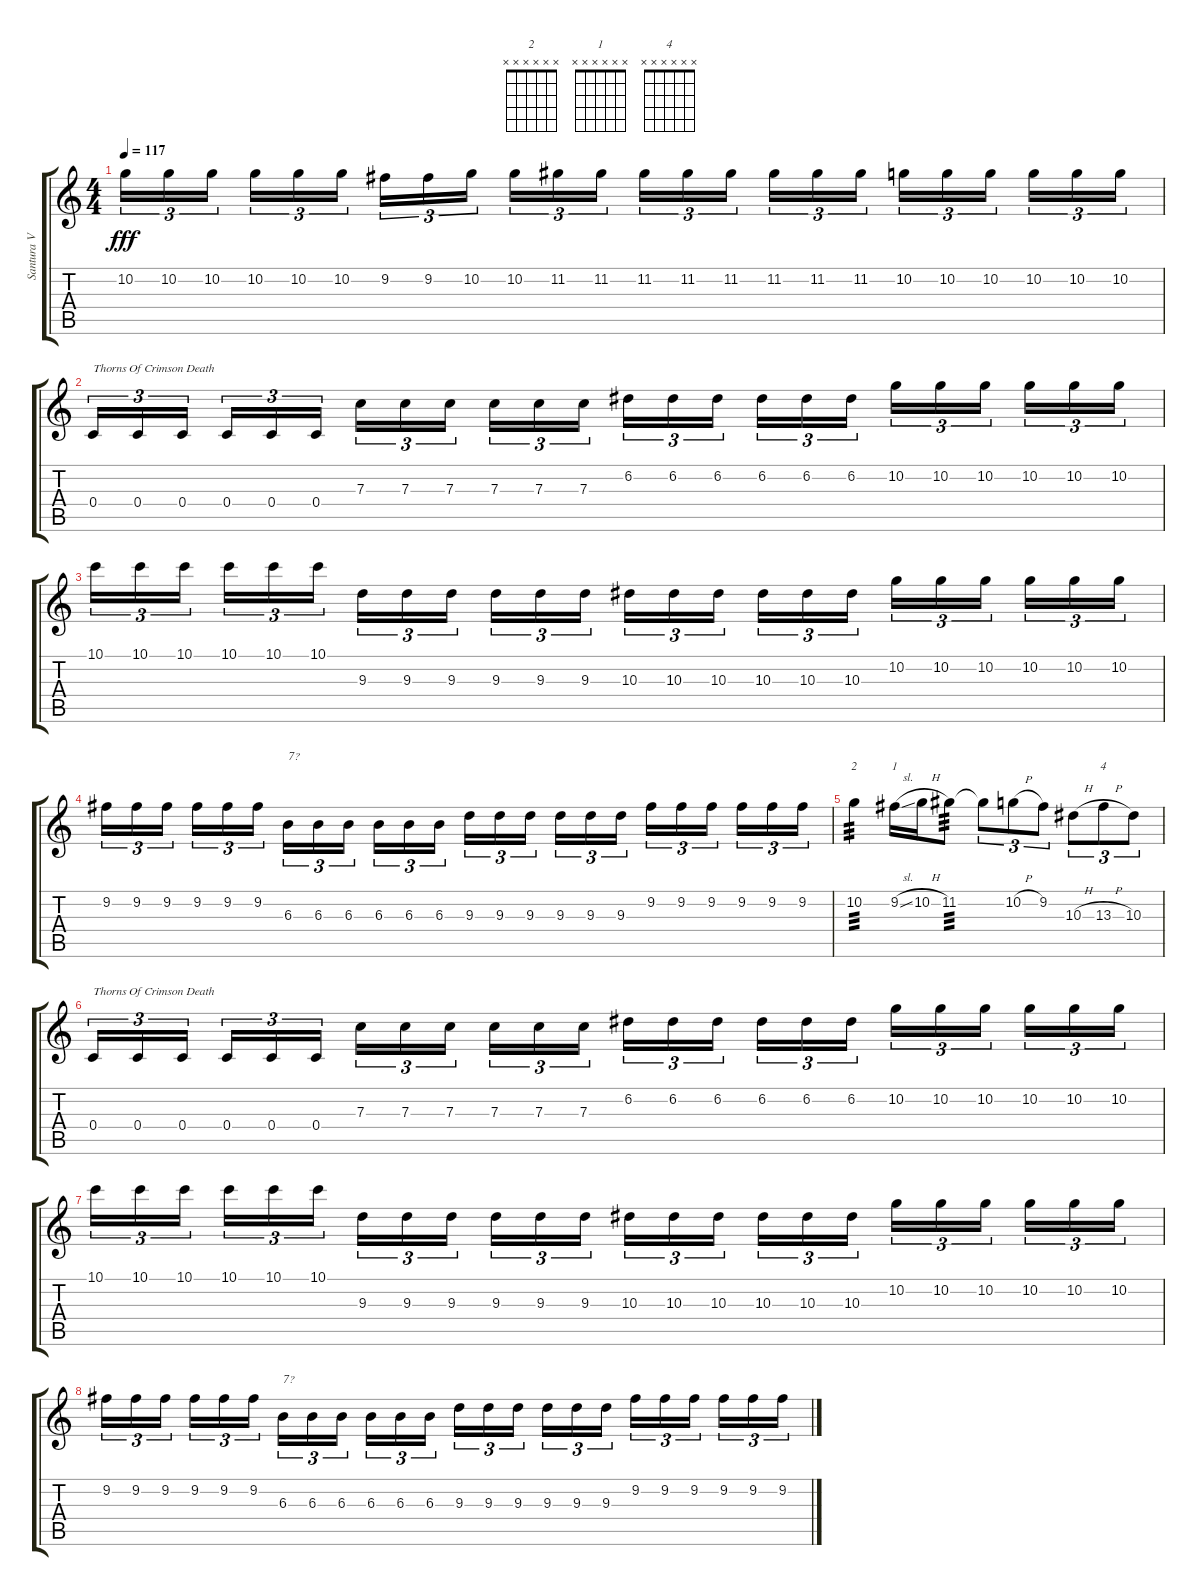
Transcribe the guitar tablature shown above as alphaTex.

\track ("Santura V" "Santura V") {instrument electricguitarjazz}
\staff {score tabs}
\tuning (D4 A3 F3 C3 G2 D2) {hide}
\chord ("2" x x x x x x)
\chord ("1" x x x x x x)
\chord ("4" x x x x x x)
\ts (4 4)
\tempo 117
\clef g2
\ks c
10.2.16{tu (3 2) dy fff} 10.2.16{tu (3 2)} 10.2.16{tu (3 2) beam splitsecondary} 10.2.16{tu (3 2)} 10.2.16{tu (3 2)} 10.2.16{tu (3 2)} 9.2.16{tu (3 2)} 9.2.16{tu (3 2)} 10.2.16{tu (3 2) beam splitsecondary} 10.2.16{tu (3 2)} 11.2.16{tu (3 2)} 11.2.16{tu (3 2)} 11.2.16{tu (3 2)} 11.2.16{tu (3 2)} 11.2.16{tu (3 2) beam splitsecondary} 11.2.16{tu (3 2)} 11.2.16{tu (3 2)} 11.2.16{tu (3 2)} 10.2.16{tu (3 2)} 10.2.16{tu (3 2)} 10.2.16{tu (3 2) beam splitsecondary} 10.2.16{tu (3 2)} 10.2.16{tu (3 2)} 10.2.16{tu (3 2)} |
0.4.16{tu (3 2) txt "Thorns Of Crimson Death"} 0.4.16{tu (3 2)} 0.4.16{tu (3 2) beam splitsecondary} 0.4.16{tu (3 2)} 0.4.16{tu (3 2)} 0.4.16{tu (3 2)} 7.3.16{tu (3 2)} 7.3.16{tu (3 2)} 7.3.16{tu (3 2) beam splitsecondary} 7.3.16{tu (3 2)} 7.3.16{tu (3 2)} 7.3.16{tu (3 2)} 6.2.16{tu (3 2)} 6.2.16{tu (3 2)} 6.2.16{tu (3 2) beam splitsecondary} 6.2.16{tu (3 2)} 6.2.16{tu (3 2)} 6.2.16{tu (3 2)} 10.2.16{tu (3 2)} 10.2.16{tu (3 2)} 10.2.16{tu (3 2) beam splitsecondary} 10.2.16{tu (3 2)} 10.2.16{tu (3 2)} 10.2.16{tu (3 2)} |
10.1.16{tu (3 2)} 10.1.16{tu (3 2)} 10.1.16{tu (3 2) beam splitsecondary} 10.1.16{tu (3 2)} 10.1.16{tu (3 2)} 10.1.16{tu (3 2)} 9.3.16{tu (3 2)} 9.3.16{tu (3 2)} 9.3.16{tu (3 2) beam splitsecondary} 9.3.16{tu (3 2)} 9.3.16{tu (3 2)} 9.3.16{tu (3 2)} 10.3.16{tu (3 2)} 10.3.16{tu (3 2)} 10.3.16{tu (3 2) beam splitsecondary} 10.3.16{tu (3 2)} 10.3.16{tu (3 2)} 10.3.16{tu (3 2)} 10.2.16{tu (3 2)} 10.2.16{tu (3 2)} 10.2.16{tu (3 2) beam splitsecondary} 10.2.16{tu (3 2)} 10.2.16{tu (3 2)} 10.2.16{tu (3 2)} |
9.2.16{tu (3 2)} 9.2.16{tu (3 2)} 9.2.16{tu (3 2) beam splitsecondary} 9.2.16{tu (3 2)} 9.2.16{tu (3 2)} 9.2.16{tu (3 2)} 6.3.16{tu (3 2) txt "7?"} 6.3.16{tu (3 2)} 6.3.16{tu (3 2) beam splitsecondary} 6.3.16{tu (3 2)} 6.3.16{tu (3 2)} 6.3.16{tu (3 2)} 9.3.16{tu (3 2)} 9.3.16{tu (3 2)} 9.3.16{tu (3 2) beam splitsecondary} 9.3.16{tu (3 2)} 9.3.16{tu (3 2)} 9.3.16{tu (3 2)} 9.2.16{tu (3 2)} 9.2.16{tu (3 2)} 9.2.16{tu (3 2) beam splitsecondary} 9.2.16{tu (3 2)} 9.2.16{tu (3 2)} 9.2.16{tu (3 2)} |
10.2.4{ch "2" tp 3} 9.2{sl}.16{ch "1"} 10.2{h}.16 11.2.8{tp 3} 11.2{t}.8{tu (3 2)} 10.2{h}.8{tu (3 2)} 9.2.8{tu (3 2)} 10.3{h}.8{tu (3 2)} 13.3{h}.8{tu (3 2) ch "4"} 10.3.8{tu (3 2)} |
0.4.16{tu (3 2) txt "Thorns Of Crimson Death"} 0.4.16{tu (3 2)} 0.4.16{tu (3 2) beam splitsecondary} 0.4.16{tu (3 2)} 0.4.16{tu (3 2)} 0.4.16{tu (3 2)} 7.3.16{tu (3 2)} 7.3.16{tu (3 2)} 7.3.16{tu (3 2) beam splitsecondary} 7.3.16{tu (3 2)} 7.3.16{tu (3 2)} 7.3.16{tu (3 2)} 6.2.16{tu (3 2)} 6.2.16{tu (3 2)} 6.2.16{tu (3 2) beam splitsecondary} 6.2.16{tu (3 2)} 6.2.16{tu (3 2)} 6.2.16{tu (3 2)} 10.2.16{tu (3 2)} 10.2.16{tu (3 2)} 10.2.16{tu (3 2) beam splitsecondary} 10.2.16{tu (3 2)} 10.2.16{tu (3 2)} 10.2.16{tu (3 2)} |
10.1.16{tu (3 2)} 10.1.16{tu (3 2)} 10.1.16{tu (3 2) beam splitsecondary} 10.1.16{tu (3 2)} 10.1.16{tu (3 2)} 10.1.16{tu (3 2)} 9.3.16{tu (3 2)} 9.3.16{tu (3 2)} 9.3.16{tu (3 2) beam splitsecondary} 9.3.16{tu (3 2)} 9.3.16{tu (3 2)} 9.3.16{tu (3 2)} 10.3.16{tu (3 2)} 10.3.16{tu (3 2)} 10.3.16{tu (3 2) beam splitsecondary} 10.3.16{tu (3 2)} 10.3.16{tu (3 2)} 10.3.16{tu (3 2)} 10.2.16{tu (3 2)} 10.2.16{tu (3 2)} 10.2.16{tu (3 2) beam splitsecondary} 10.2.16{tu (3 2)} 10.2.16{tu (3 2)} 10.2.16{tu (3 2)} |
9.2.16{tu (3 2)} 9.2.16{tu (3 2)} 9.2.16{tu (3 2) beam splitsecondary} 9.2.16{tu (3 2)} 9.2.16{tu (3 2)} 9.2.16{tu (3 2)} 6.3.16{tu (3 2) txt "7?"} 6.3.16{tu (3 2)} 6.3.16{tu (3 2) beam splitsecondary} 6.3.16{tu (3 2)} 6.3.16{tu (3 2)} 6.3.16{tu (3 2)} 9.3.16{tu (3 2)} 9.3.16{tu (3 2)} 9.3.16{tu (3 2) beam splitsecondary} 9.3.16{tu (3 2)} 9.3.16{tu (3 2)} 9.3.16{tu (3 2)} 9.2.16{tu (3 2)} 9.2.16{tu (3 2)} 9.2.16{tu (3 2) beam splitsecondary} 9.2.16{tu (3 2)} 9.2.16{tu (3 2)} 9.2.16{tu (3 2)}
